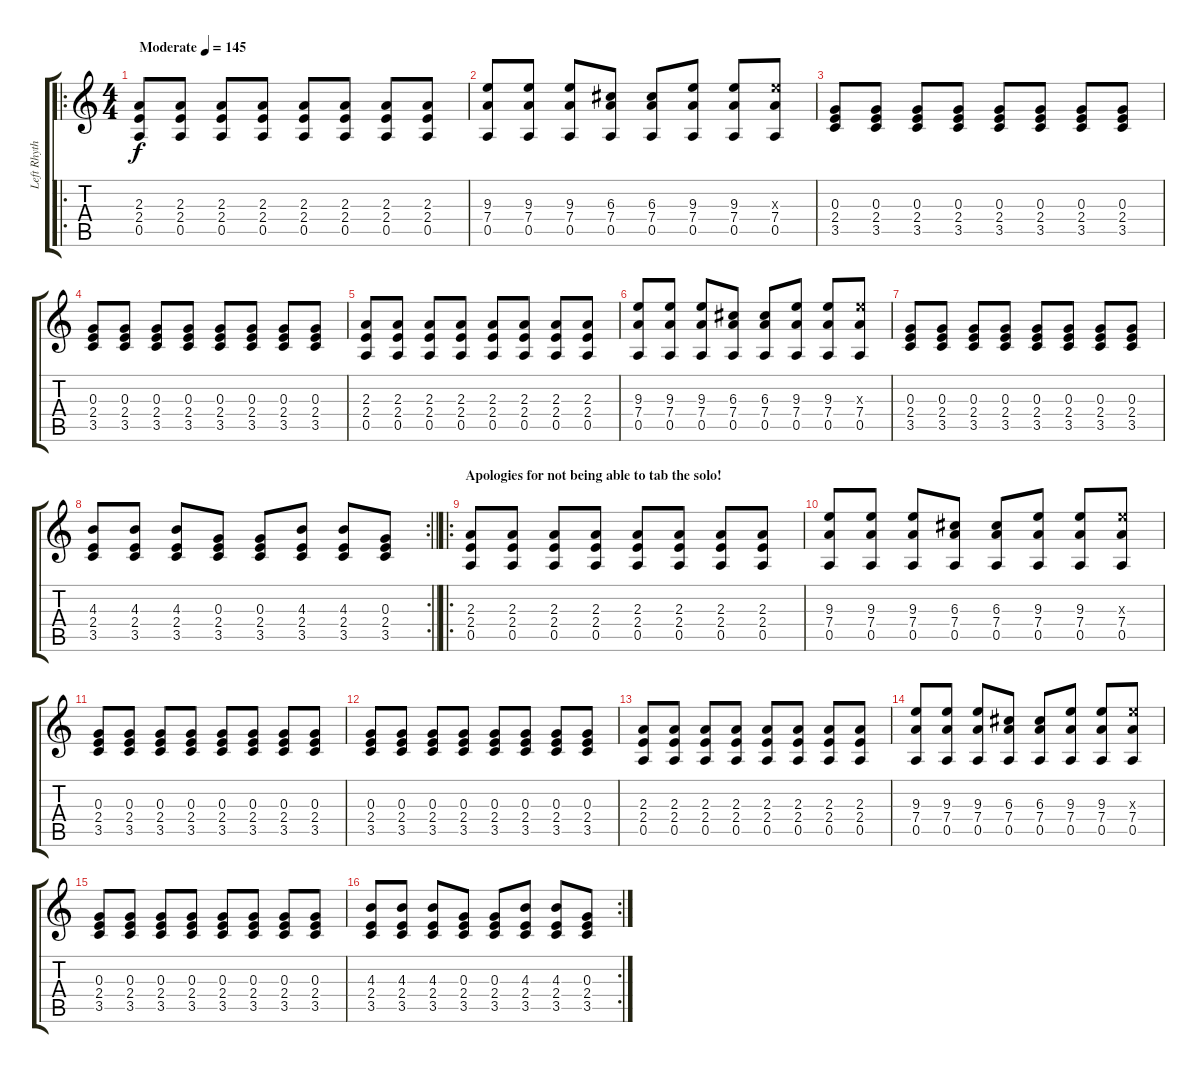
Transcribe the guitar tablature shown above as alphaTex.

\track ("Left Rhythm" "Left Rhyth") {instrument distortionguitar}
\staff {score tabs}
\tuning (E4 B3 G3 D3 A2 D2) {hide}
\ro
\ts (4 4)
\tempo (145 "Moderate")
\clef g2
\ks c
(2.3 2.4 0.5).8{dy f instrument distortionguitar} (2.3 2.4 0.5).8 (2.3 2.4 0.5).8 (2.3 2.4 0.5).8 (2.3 2.4 0.5).8 (2.3 2.4 0.5).8 (2.3 2.4 0.5).8 (2.3 2.4 0.5).8 |
(9.3 7.4 0.5).8 (9.3 7.4 0.5).8 (9.3 7.4 0.5).8 (6.3 7.4 0.5).8 (6.3 7.4 0.5).8 (9.3 7.4 0.5).8 (9.3 7.4 0.5).8 (9.3{x} 7.4 0.5).8 |
(0.3 2.4 3.5).8 (0.3 2.4 3.5).8 (0.3 2.4 3.5).8 (0.3 2.4 3.5).8 (0.3 2.4 3.5).8 (0.3 2.4 3.5).8 (0.3 2.4 3.5).8 (0.3 2.4 3.5).8 |
(0.3 2.4 3.5).8 (0.3 2.4 3.5).8 (0.3 2.4 3.5).8 (0.3 2.4 3.5).8 (0.3 2.4 3.5).8 (0.3 2.4 3.5).8 (0.3 2.4 3.5).8 (0.3 2.4 3.5).8 |
(2.3 2.4 0.5).8 (2.3 2.4 0.5).8 (2.3 2.4 0.5).8 (2.3 2.4 0.5).8 (2.3 2.4 0.5).8 (2.3 2.4 0.5).8 (2.3 2.4 0.5).8 (2.3 2.4 0.5).8 |
(9.3 7.4 0.5).8 (9.3 7.4 0.5).8 (9.3 7.4 0.5).8 (6.3 7.4 0.5).8 (6.3 7.4 0.5).8 (9.3 7.4 0.5).8 (9.3 7.4 0.5).8 (9.3{x} 7.4 0.5).8 |
(0.3 2.4 3.5).8 (0.3 2.4 3.5).8 (0.3 2.4 3.5).8 (0.3 2.4 3.5).8 (0.3 2.4 3.5).8 (0.3 2.4 3.5).8 (0.3 2.4 3.5).8 (0.3 2.4 3.5).8 |
\rc 2
\barLineRight lightlight
(4.3 2.4 3.5).8 (4.3 2.4 3.5).8 (4.3 2.4 3.5).8 (0.3 2.4 3.5).8 (0.3 2.4 3.5).8 (4.3 2.4 3.5).8 (4.3 2.4 3.5).8 (0.3 2.4 3.5).8 |
\ro
\section ("" "Apologies for not being able to tab the solo!")
(2.3 2.4 0.5).8 (2.3 2.4 0.5).8 (2.3 2.4 0.5).8 (2.3 2.4 0.5).8 (2.3 2.4 0.5).8 (2.3 2.4 0.5).8 (2.3 2.4 0.5).8 (2.3 2.4 0.5).8 |
(9.3 7.4 0.5).8 (9.3 7.4 0.5).8 (9.3 7.4 0.5).8 (6.3 7.4 0.5).8 (6.3 7.4 0.5).8 (9.3 7.4 0.5).8 (9.3 7.4 0.5).8 (9.3{x} 7.4 0.5).8 |
(0.3 2.4 3.5).8 (0.3 2.4 3.5).8 (0.3 2.4 3.5).8 (0.3 2.4 3.5).8 (0.3 2.4 3.5).8 (0.3 2.4 3.5).8 (0.3 2.4 3.5).8 (0.3 2.4 3.5).8 |
(0.3 2.4 3.5).8 (0.3 2.4 3.5).8 (0.3 2.4 3.5).8 (0.3 2.4 3.5).8 (0.3 2.4 3.5).8 (0.3 2.4 3.5).8 (0.3 2.4 3.5).8 (0.3 2.4 3.5).8 |
(2.3 2.4 0.5).8 (2.3 2.4 0.5).8 (2.3 2.4 0.5).8 (2.3 2.4 0.5).8 (2.3 2.4 0.5).8 (2.3 2.4 0.5).8 (2.3 2.4 0.5).8 (2.3 2.4 0.5).8 |
(9.3 7.4 0.5).8 (9.3 7.4 0.5).8 (9.3 7.4 0.5).8 (6.3 7.4 0.5).8 (6.3 7.4 0.5).8 (9.3 7.4 0.5).8 (9.3 7.4 0.5).8 (9.3{x} 7.4 0.5).8 |
(0.3 2.4 3.5).8 (0.3 2.4 3.5).8 (0.3 2.4 3.5).8 (0.3 2.4 3.5).8 (0.3 2.4 3.5).8 (0.3 2.4 3.5).8 (0.3 2.4 3.5).8 (0.3 2.4 3.5).8 |
\rc 2
(4.3 2.4 3.5).8 (4.3 2.4 3.5).8 (4.3 2.4 3.5).8 (0.3 2.4 3.5).8 (0.3 2.4 3.5).8 (4.3 2.4 3.5).8 (4.3 2.4 3.5).8 (0.3 2.4 3.5).8
